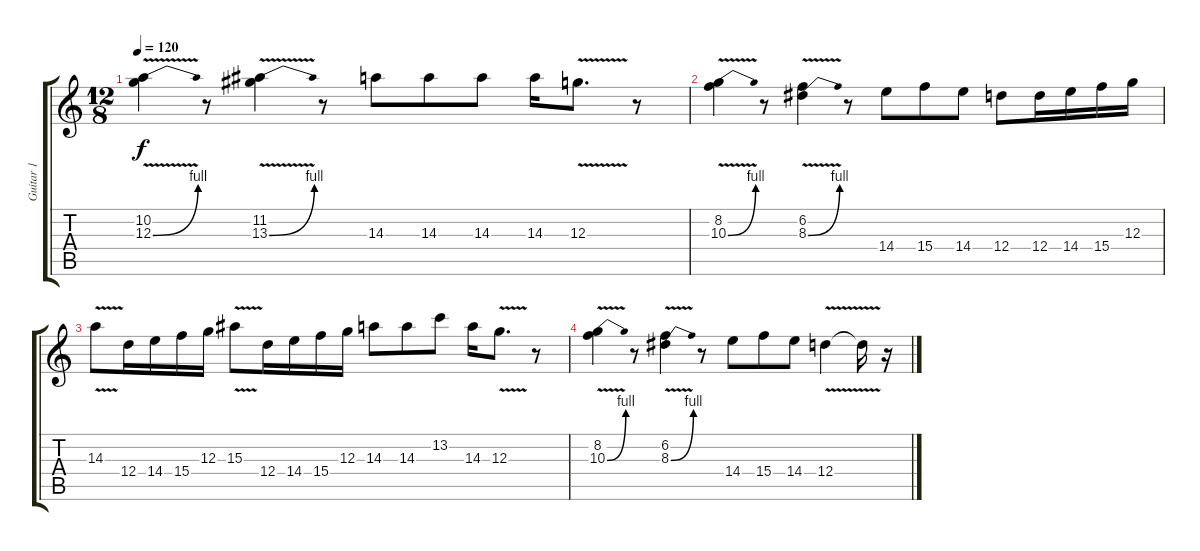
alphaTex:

\track ("Guitar 1" "Guitar 1") {instrument distortionguitar}
\staff {score tabs}
\tuning (E4 B3 G3 D3 A2 E2) {hide}
\ts (12 8)
\tempo 120
\clef g2
\ks c
(10.2{v} 12.3{be (bend 0 0 60 4) v}).4{dy f} r.8 (11.2{v} 13.3{be (bend 0 0 60 4) v}).4 r.8 14.3.8 14.3.8 14.3.8 14.3.16 12.3{v}.8{d} r.8 |
(8.2{v} 10.3{be (bend 0 0 60 4) v}).4 r.8 (6.2{v} 8.3{be (bend 0 0 60 4) v}).4 r.8 14.4.8 15.4.8 14.4.8 12.4.8 12.4.16 14.4.16 15.4.16 12.3.16 |
14.3{v}.8 12.4.16 14.4.16 15.4.16 12.3.16 15.3{v}.8 12.4.16 14.4.16 15.4.16 12.3.16 14.3.8 14.3.8 13.2.8 14.3.16 12.3{v}.8{d} r.8 |
(8.2{v} 10.3{be (bend 0 0 60 4) v}).4 r.8 (6.2{v} 8.3{be (bend 0 0 60 4) v}).4 r.8 14.4.8 15.4.8 14.4.8 12.4{v}.4 12.4{t}.16 r.16
